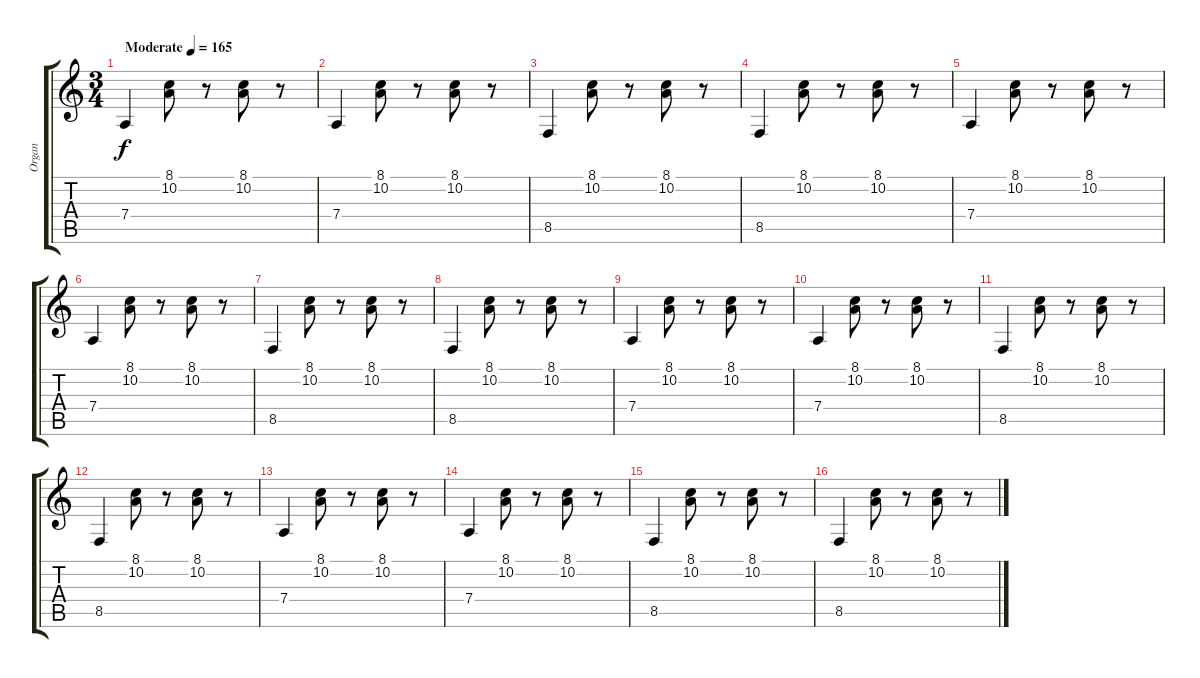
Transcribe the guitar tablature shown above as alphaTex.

\track ("Organ" "Organ") {instrument churchorgan}
\staff {score tabs}
\tuning (E4 B3 G3 D3 A2 E2) {hide}
\ts (3 4)
\tempo (165 "Moderate")
\clef g2
\ks c
7.4.4{dy f instrument churchorgan} (8.1 10.2).8 r.8 (8.1 10.2).8 r.8 |
7.4.4 (8.1 10.2).8 r.8 (8.1 10.2).8 r.8 |
8.5.4 (8.1 10.2).8 r.8 (8.1 10.2).8 r.8 |
8.5.4 (8.1 10.2).8 r.8 (8.1 10.2).8 r.8 |
7.4.4 (8.1 10.2).8 r.8 (8.1 10.2).8 r.8 |
7.4.4 (8.1 10.2).8 r.8 (8.1 10.2).8 r.8 |
8.5.4 (8.1 10.2).8 r.8 (8.1 10.2).8 r.8 |
8.5.4 (8.1 10.2).8 r.8 (8.1 10.2).8 r.8 |
7.4.4 (8.1 10.2).8 r.8 (8.1 10.2).8 r.8 |
7.4.4 (8.1 10.2).8 r.8 (8.1 10.2).8 r.8 |
8.5.4 (8.1 10.2).8 r.8 (8.1 10.2).8 r.8 |
8.5.4 (8.1 10.2).8 r.8 (8.1 10.2).8 r.8 |
7.4.4 (8.1 10.2).8 r.8 (8.1 10.2).8 r.8 |
7.4.4 (8.1 10.2).8 r.8 (8.1 10.2).8 r.8 |
8.5.4 (8.1 10.2).8 r.8 (8.1 10.2).8 r.8 |
8.5.4 (8.1 10.2).8 r.8 (8.1 10.2).8 r.8
